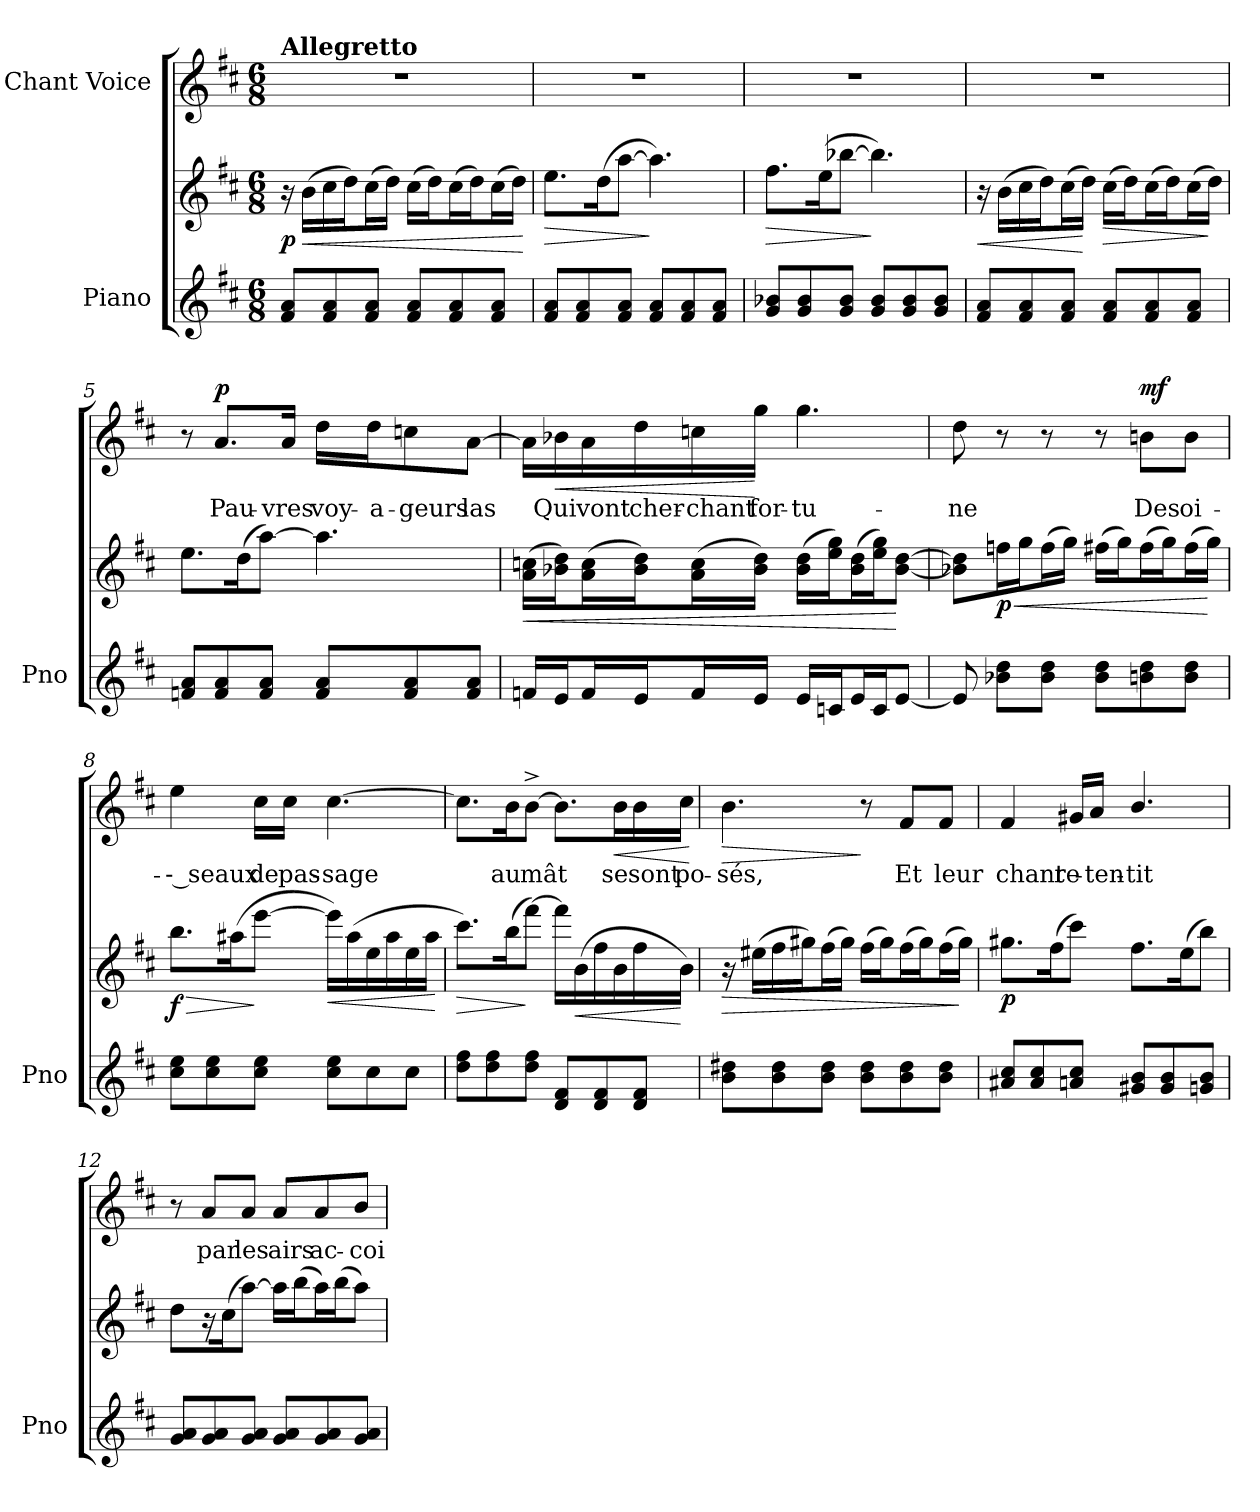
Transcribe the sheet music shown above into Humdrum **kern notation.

**kern	**kern	**dynam	**kern	**text	**dynam
*part2	*part2	*part2	*part1	*part1	*part1
*staff3	*staff2	*staff2/3	*staff1	*staff1	*staff1
*I"Piano	*	*	*I"Chant Voice	*	*
*I'Pno	*	*	*	*	*
*clefG2	*clefG2	*	*clefG2	*	*
*k[f#c#]	*k[f#c#]	*	*k[f#c#]	*	*
*M6/8	*M6/8	*	*M6/8	*	*
=1	=1	=1	=1	=1	=1
!	!	!	!LO:TX:a:B:t=Allegretto	!	!
!	!	!LO:DY:b	!	!	!
8f#/ 8a/L	16r	p	2.r	.	.
!	!	!LO:HP:b	!	!	!
.	(16b\LL	<	.	.	.
8f#/ 8a/	16cc#\	.	.	.	.
.	16dd\J)	.	.	.	.
8f#/ 8a/J	(16cc#\L	.	.	.	.
.	16dd\JJ)	.	.	.	.
8f#/ 8a/L	(16cc#\LL	.	.	.	.
.	16dd\J)	.	.	.	.
8f#/ 8a/	(16cc#\L	.	.	.	.
.	16dd\J)	.	.	.	.
8f#/ 8a/J	(16cc#\L	.	.	.	.
.	16dd\JJ)	.	.	.	.
.	.	[	.	.	.
=2	=2	=2	=2	=2	=2
!	!	!LO:HP:b	!	!	!
8f#/ 8a/L	8.ee\L	>	2.r	.	.
8f#/ 8a/	.	.	.	.	.
.	(16dd\K	.	.	.	.
8f#/ 8a/J	[8aa\J	.	.	.	.
8f#/ 8a/L	4.aa\])	]	.	.	.
8f#/ 8a/	.	.	.	.	.
8f#/ 8a/J	.	.	.	.	.
=3	=3	=3	=3	=3	=3
!	!	!LO:HP:b	!	!	!
8g/ 8b-X/L	8.ff#\L	>	2.r	.	.
8g/ 8b-/	.	.	.	.	.
.	(16ee\K	.	.	.	.
8g/ 8b-/J	[8bb-X\J	.	.	.	.
8g/ 8b-/L	4.bb-\])	]	.	.	.
8g/ 8b-/	.	.	.	.	.
8g/ 8b-/J	.	.	.	.	.
=4	=4	=4	=4	=4	=4
!	!	!LO:HP:b	!	!	!
8f#/ 8a/L	16r	<	2.r	.	.
.	(16b\LL	.	.	.	.
8f#/ 8a/	16cc#\	.	.	.	.
.	16dd\J)	.	.	.	.
8f#/ 8a/J	(16cc#\L	.	.	.	.
.	16dd\JJ)	[	.	.	.
!	!	!LO:HP:b	!	!	!
8f#/ 8a/L	(16cc#\LL	>	.	.	.
.	16dd\J)	.	.	.	.
8f#/ 8a/	(16cc#\L	.	.	.	.
.	16dd\J)	.	.	.	.
8f#/ 8a/J	(16cc#\L	.	.	.	.
.	16dd\JJ)	]	.	.	.
=5	=5	=5	=5	=5	=5
8fn/ 8a/L	8.ee\L	.	8r	.	.
!	!	!	!	!	!LO:DY:a
8f/ 8a/	.	.	8.a/L	Pau-	p
.	(16dd\K	.	.	.	.
8f/ 8a/J	[8aa\J)	.	.	.	.
.	.	.	16a/Jk	-vres	.
8f/ 8a/L	4.aa\]	.	16dd\LL	voy-	.
.	.	.	16dd\J	-a-	.
8f/ 8a/	.	.	8ccn\	-geurs	.
8f/ 8a/J	.	.	[8a\J	las	.
=6	=6	=6	=6	=6	=6
!	!	!LO:HP:b	!	!	!
16fn/LL	(16a\ 16ccn\LL	<	16a\LL]	.	.
!	!	!	!	!	!LO:HP:b
16e/J	16b-X\ 16dd\J)	.	16b-X\	Qui	<
16f/L	(16a\ 16cc\L	.	16a\	vont	.
16e/J	16b-\ 16dd\J)	.	16dd\	cher-	.
16f/L	(16a\ 16cc\L	.	16ccn\	-chant	.
16e/JJ	16b-\ 16dd\JJ)	.	16gg\JJ	for-	[
16e/LL	(16b-\ 16dd\LL	.	4.gg\	-tu-	.
16cn/J	16ee\ 16gg\J)	.	.	.	.
16e/L	(16b-\ 16dd\L	.	.	.	.
16c/J	16ee\ 16gg\J)	.	.	.	.
[8e/J	[8b-\ [8dd\J	[	.	.	.
=7	=7	=7	=7	=7	=7
8e/]	8b-X\] 8dd\]L	.	8dd\	-ne	.
!	!	!LO:HP:b	!	!	!
!	!	!LO:DY:n=1:b	!	!	!
8b-X\ 8dd\L	16ffn\L	< p	8r	.	.
.	16gg\J	.	.	.	.
8b-\ 8dd\J	(16ff\L	.	8r	.	.
.	16gg\JJ)	.	.	.	.
8b-\ 8dd\L	(16ff#X\LL	.	8r	.	.
.	16gg\J)	.	.	.	.
!	!	!	!	!	!LO:DY:a
8bn\ 8dd\	(16ff#\L	.	8bn\L	Des	mf
.	16gg\J)	.	.	.	.
8b\ 8dd\J	(16ff#\L	.	8b\J	oi-	.
.	16gg\JJ)	[	.	.	.
=8	=8	=8	=8	=8	=8
!	!	!LO:HP:b	!	!	!
!	!	!LO:DY:n=1:b	!	!	!
8cc#\ 8ee\L	8.bb\L	> f	4ee\	-- seaux	.
8cc#\ 8ee\	.	.	.	.	.
.	(16aa#X\K	.	.	.	.
8cc#\ 8ee\J	[8eee\J	]	16cc#\LL	de	.
.	.	.	16cc#\JJ	pas-	.
!	!	!LO:HP:b	!	!	!
8cc#\ 8ee\L	16eee\LL])	<	[4.cc#\	-sage	.
.	(16aa#\	.	.	.	.
8cc#\	16ee\	.	.	.	.
.	16aa#\	.	.	.	.
8cc#\J	16ee\	.	.	.	.
.	16aa#\JJ	.	.	.	.
.	.	[	.	.	.
=9	=9	=9	=9	=9	=9
!	!	!LO:HP:b	!	!	!
8dd\ 8ff#\L	8.ccc#\L)	>	8.cc#\L]	.	.
8dd\ 8ff#\	.	.	.	.	.
.	(16bb\K	.	16b\K	au	.
8dd\ 8ff#\J	[8fff#\J)	]	[8b^\J	mât	.
8d/ 8f#/L	16fff#\LL]	.	8.b\L]	.	.
!	!	!LO:HP:b	!	!	!
.	(16b\	<	.	.	.
8d/ 8f#/	16ff#\	.	.	.	.
!	!	!	!	!	!LO:HP:b
.	16b\	.	16b\L	se	<
8d/ 8f#/J	16ff#\	.	16b\	sont	.
.	16b\JJ)	[	16cc#\JJ	po-	.
.	.	.	.	.	[
=10	=10	=10	=10	=10	=10
!	!	!LO:HP:b	!	!	!LO:HP:b
8b\ 8dd#X\L	16r	>	4.b\	-sés,	>
.	(16ee#X\LL	.	.	.	.
8b\ 8dd#\	16ff#\	.	.	.	.
.	16gg#X\J)	.	.	.	.
8b\ 8dd#\J	(16ff#\L	.	.	.	.
.	16gg#\JJ)	.	.	.	.
8b\ 8dd#\L	(16ff#\LL	.	8r	.	]
.	16gg#\J)	.	.	.	.
8b\ 8dd#\	(16ff#\L	.	8f#/L	Et	.
.	16gg#\J)	.	.	.	.
8b\ 8dd#\J	(16ff#\L	.	8f#/J	leur	.
.	16gg#\JJ)	]	.	.	.
=11	=11	=11	=11	=11	=11
!	!	!LO:DY:b	!	!	!
8a#X/ 8cc#/L	8.gg#X\L	p	4f#/	chant	.
8a#/ 8cc#/	.	.	.	.	.
.	(16ff#\K	.	.	.	.
8an/ 8cc#/J	8ccc#\J)	.	16g#X/LL	re-	.
.	.	.	16a/JJ	-ten-	.
8g#X/ 8b/L	8.ff#\L	.	4.b/	-tit	.
8g#/ 8b/	.	.	.	.	.
.	(16ee\K	.	.	.	.
8gn/ 8b/J	8bb\J)	.	.	.	.
=12	=12	=12	=12	=12	=12
8g/ 8a/L	8dd\L	.	8r	.	.
8g/ 8a/	16r	.	8a/L	par	.
.	(16cc#\J	.	.	.	.
8g/ 8a/J	[8aa\J)	.	8a/J	les	.
8g/ 8a/L	16aa\LL]	.	8a/L	airs	.
.	(16bb\J	.	.	.	.
8g/ 8a/	16aa\L)	.	8a/	ac-	.
.	(16bb\J	.	.	.	.
8g/ 8a/J	8aa\J)	.	8b/J	-coi-	.
=	=	=	=	=	=
*-	*-	*-	*-	*-	*-
